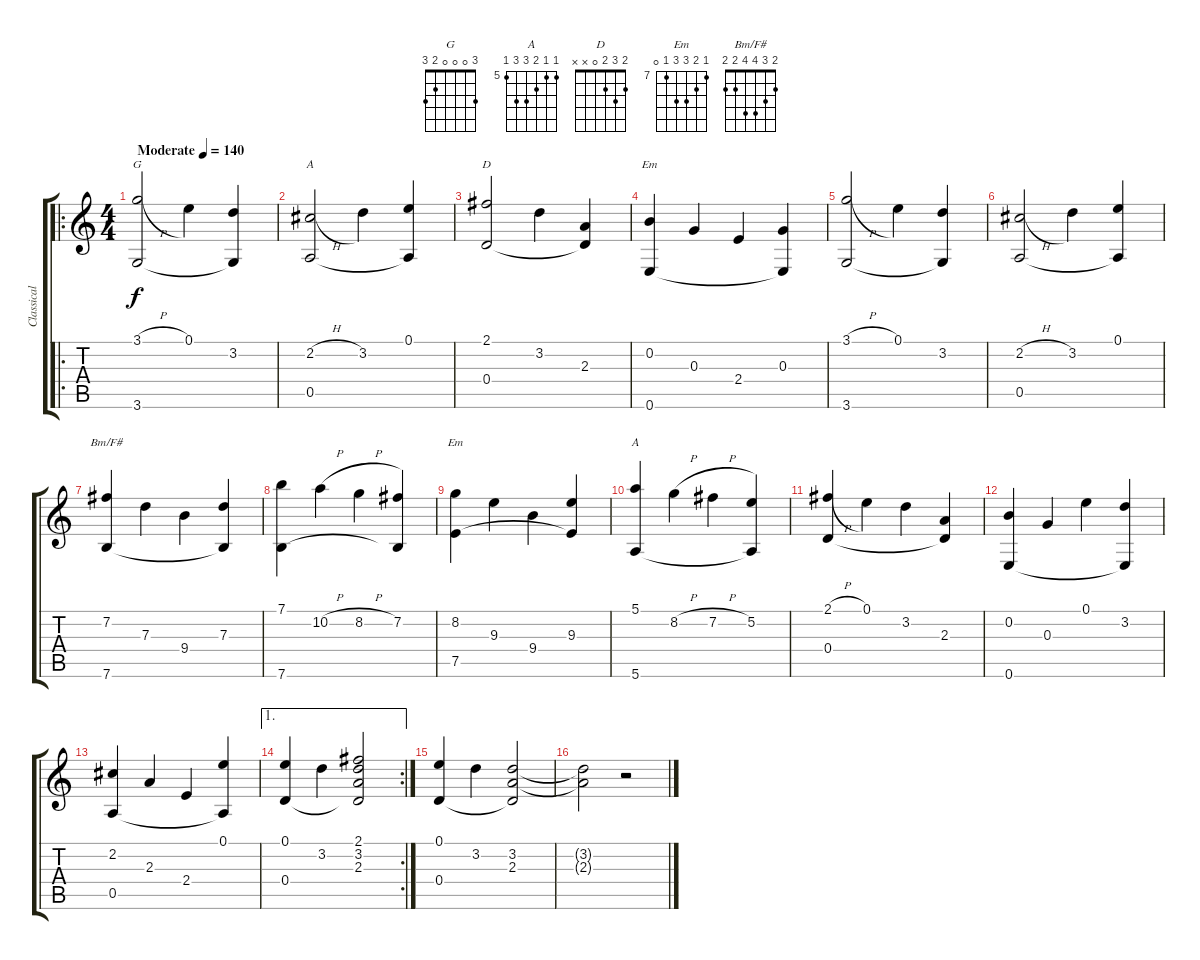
\track ("Classical Guitar" "Classical ") {instrument acousticguitarnylon}
\staff {score tabs}
\tuning (E4 B3 G3 D3 A2 E2) {hide}
\chord ("G" 3 0 0 0 2 3)
\chord ("A" 0 2 2 2 0 x)
\chord ("D" 2 3 2 0 x x)
\chord ("Em" 0 0 0 2 2 0)
\chord ("Bm/F#" 2 3 4 4 2 2)
\chord ("Em" 7 8 9 9 7 0) {firstfret 7}
\chord ("A" 5 5 6 7 7 5) {firstfret 5}
\ro
\ts (4 4)
\tempo (140 "Moderate")
\clef g2
\ks c
(3.1{h} 3.6).2{ch "G" dy f instrument acousticguitarnylon} 0.1.4 (3.2 3.6{t}).4 |
(2.2{h} 0.5).2{ch "A"} 3.2.4 (0.1 0.5{t}).4 |
(2.1 0.4).2{ch "D"} 3.2.4 (2.3 0.4{t}).4 |
(0.2 0.6).4{ch "Em"} 0.3.4 2.4.4 (0.3 0.6{t}).4 |
(3.1{h} 3.6).2 0.1.4 (3.2 3.6{t}).4 |
(2.2{h} 0.5).2 3.2.4 (0.1 0.5{t}).4 |
(7.2 7.6).4{ch "Bm/F#"} 7.3.4 9.4.4 (7.3 7.6{t}).4 |
(7.1 7.6).4 10.2{h}.4 8.2{h}.4 (7.2 7.6{t}).4 |
(8.2 7.5).4{ch "Em"} 9.3.4 9.4.4 (9.3 7.5{t}).4 |
(5.1 5.6).4{ch "A"} 8.2{h}.4 7.2{h}.4 (5.2 5.6{t}).4 |
(2.1{h} 0.4).4 0.1.4 3.2.4 (2.3 0.4{t}).4 |
(0.2 0.6).4 0.3.4 0.1.4 (3.2 0.6{t}).4 |
(2.2 0.5).4 2.3.4 2.4.4 (0.1 0.5{t}).4 |
\ae 1
\rc 2
(0.1 0.4).4 3.2.4 (2.1 3.2 2.3 0.4{t}).2 |
(0.1 0.4).4 3.2.4 (3.2 2.3 0.4{t}).2 |
(3.2{t} 2.3{t}).2 r.2
